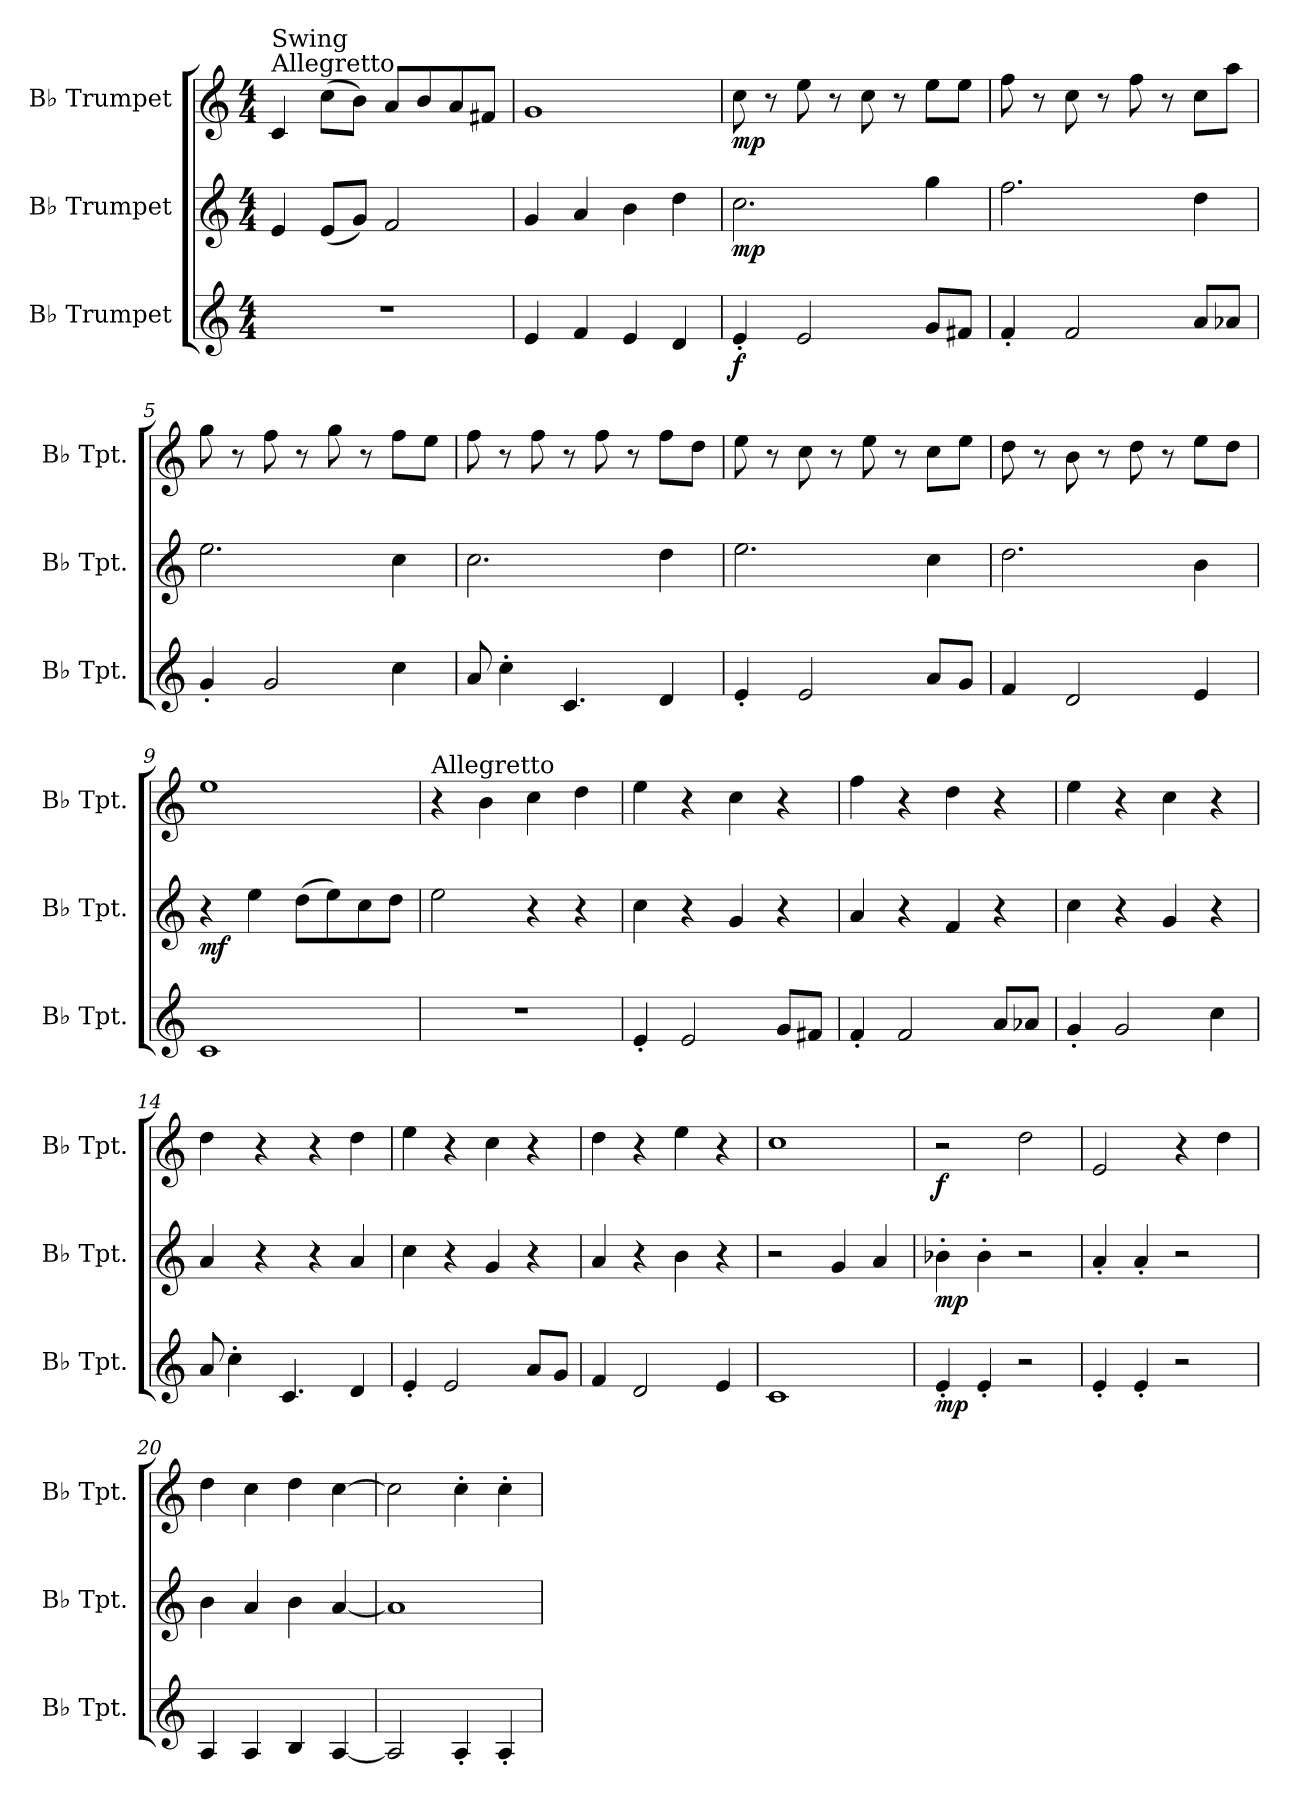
**kern	**dynam	**kern	**dynam	**kern	**dynam
*part3	*part3	*part2	*part2	*part1	*part1
*staff3	*staff3	*staff2	*staff2	*staff1	*staff1
*I"B♭ Trumpet	*	*I"B♭ Trumpet	*	*I"B♭ Trumpet	*
*I'B♭ Tpt.	*	*I'B♭ Tpt.	*	*I'B♭ Tpt.	*
*clefG2	*	*clefG2	*	*clefG2	*
*ITrd1c2	*	*ITrd1c2	*	*ITrd1c2	*
*k[b-e-]	*	*k[b-e-]	*	*k[b-e-]	*
*B-:	*	*B-:	*	*B-:	*
*M4/4	*	*M4/4	*	*M4/4	*
=1	=1	=1	=1	=1	=1
!	!	!	!	!LO:TX:a:t=Allegretto	!
!	!	!	!	!LO:TX:a:t=Swing	!
1r	.	4d/	.	4B-/	.
.	.	(8d/L	.	(8b-\L	.
.	.	8f/J)	.	8a\J)	.
.	.	2e-/	.	8g/L	.
.	.	.	.	8a/	.
.	.	.	.	8g/	.
.	.	.	.	8en/J	.
=2	=2	=2	=2	=2	=2
4d/	.	4f/	.	1f	.
4e-/	.	4g/	.	.	.
4d/	.	4a\	.	.	.
4c/	.	4cc\	.	.	.
=3	=3	=3	=3	=3	=3
!	!LO:DY:b	!	!LO:DY:b	!	!LO:DY:b
4d'/	f	2.b-\	mp	8b-\	mp
.	.	.	.	8r	.
2d/	.	.	.	8dd\	.
.	.	.	.	8r	.
.	.	.	.	8b-\	.
.	.	.	.	8r	.
8f/L	.	4ff\	.	8dd\L	.
8en/J	.	.	.	8dd\J	.
=4	=4	=4	=4	=4	=4
4e-'/	.	2.ee-\	.	8ee-\	.
.	.	.	.	8r	.
2e-/	.	.	.	8b-\	.
.	.	.	.	8r	.
.	.	.	.	8ee-\	.
.	.	.	.	8r	.
8g/L	.	4cc\	.	8b-\L	.
8g-X/J	.	.	.	8gg\J	.
=5	=5	=5	=5	=5	=5
4f'/	.	2.dd\	.	8ff\	.
.	.	.	.	8r	.
2f/	.	.	.	8ee-\	.
.	.	.	.	8r	.
.	.	.	.	8ff\	.
.	.	.	.	8r	.
4b-\	.	4b-\	.	8ee-\L	.
.	.	.	.	8dd\J	.
!!LO:LB:g=z
=6	=6	=6	=6	=6	=6
8g/	.	2.b-\	.	8ee-\	.
4b-'\	.	.	.	8r	.
.	.	.	.	8ee-\	.
4.B-/	.	.	.	8r	.
.	.	.	.	8ee-\	.
.	.	.	.	8r	.
4c/	.	4cc\	.	8ee-\L	.
.	.	.	.	8cc\J	.
=7	=7	=7	=7	=7	=7
4d'/	.	2.dd\	.	8dd\	.
.	.	.	.	8r	.
2d/	.	.	.	8b-\	.
.	.	.	.	8r	.
.	.	.	.	8dd\	.
.	.	.	.	8r	.
8g/L	.	4b-\	.	8b-\L	.
8f/J	.	.	.	8dd\J	.
=8	=8	=8	=8	=8	=8
4e-/	.	2.cc\	.	8cc\	.
.	.	.	.	8r	.
2c/	.	.	.	8a\	.
.	.	.	.	8r	.
.	.	.	.	8cc\	.
.	.	.	.	8r	.
4d/	.	4a\	.	8dd\L	.
.	.	.	.	8cc\J	.
=9	=9	=9	=9	=9	=9
!	!	!	!LO:DY:b	!	!
1B-	.	4r	mf	1dd	.
.	.	4dd\	.	.	.
.	.	(8cc\L	.	.	.
.	.	8dd\)	.	.	.
.	.	8b-\	.	.	.
.	.	8cc\J	.	.	.
=10	=10	=10	=10	=10	=10
!	!	!	!	!LO:TX:a:t=Allegretto	!
1r	.	2dd\	.	4r	.
.	.	.	.	4a\	.
.	.	4r	.	4b-\	.
.	.	4r	.	4cc\	.
=11	=11	=11	=11	=11	=11
4d'/	.	4b-\	.	4dd\	.
2d/	.	4r	.	4r	.
.	.	4f/	.	4b-\	.
8f/L	.	4r	.	4r	.
8en/J	.	.	.	.	.
!!LO:LB:g=z
=12	=12	=12	=12	=12	=12
4e-'/	.	4g/	.	4ee-\	.
2e-/	.	4r	.	4r	.
.	.	4e-/	.	4cc\	.
8g/L	.	4r	.	4r	.
8g-X/J	.	.	.	.	.
=13	=13	=13	=13	=13	=13
4f'/	.	4b-\	.	4dd\	.
2f/	.	4r	.	4r	.
.	.	4f/	.	4b-\	.
4b-\	.	4r	.	4r	.
=14	=14	=14	=14	=14	=14
8g/	.	4g/	.	4cc\	.
4b-'\	.	.	.	.	.
.	.	4r	.	4r	.
4.B-/	.	.	.	.	.
.	.	4r	.	4r	.
4c/	.	4g/	.	4cc\	.
=15	=15	=15	=15	=15	=15
4d'/	.	4b-\	.	4dd\	.
2d/	.	4r	.	4r	.
.	.	4f/	.	4b-\	.
8g/L	.	4r	.	4r	.
8f/J	.	.	.	.	.
=16	=16	=16	=16	=16	=16
4e-/	.	4g/	.	4cc\	.
2c/	.	4r	.	4r	.
.	.	4a\	.	4dd\	.
4d/	.	4r	.	4r	.
=17	=17	=17	=17	=17	=17
1B-	.	2r	.	1b-	.
.	.	4f/	.	.	.
.	.	4g/	.	.	.
=18	=18	=18	=18	=18	=18
!	!LO:DY:b	!	!LO:DY:b	!	!LO:DY:b
4d'/	mp	4a-X'\	mp	2r	f
4d'/	.	4a-'\	.	.	.
2r	.	2r	.	2cc\	.
=19	=19	=19	=19	=19	=19
4d'/	.	4g'/	.	2d/	.
4d'/	.	4g'/	.	.	.
2r	.	2r	.	4r	.
.	.	.	.	4cc\	.
!!LO:PB:g=z
=20	=20	=20	=20	=20	=20
4G/	.	4a\	.	4cc\	.
4G/	.	4g/	.	4b-\	.
4A/	.	4a\	.	4cc\	.
[4G/	.	[4g/	.	[4b-\	.
=21	=21	=21	=21	=21	=21
2G/]	.	1g]	.	2b-\]	.
4G'/	.	.	.	4b-'\	.
4G'/	.	.	.	4b-'\	.
=	=	=	=	=	=
*-	*-	*-	*-	*-	*-
